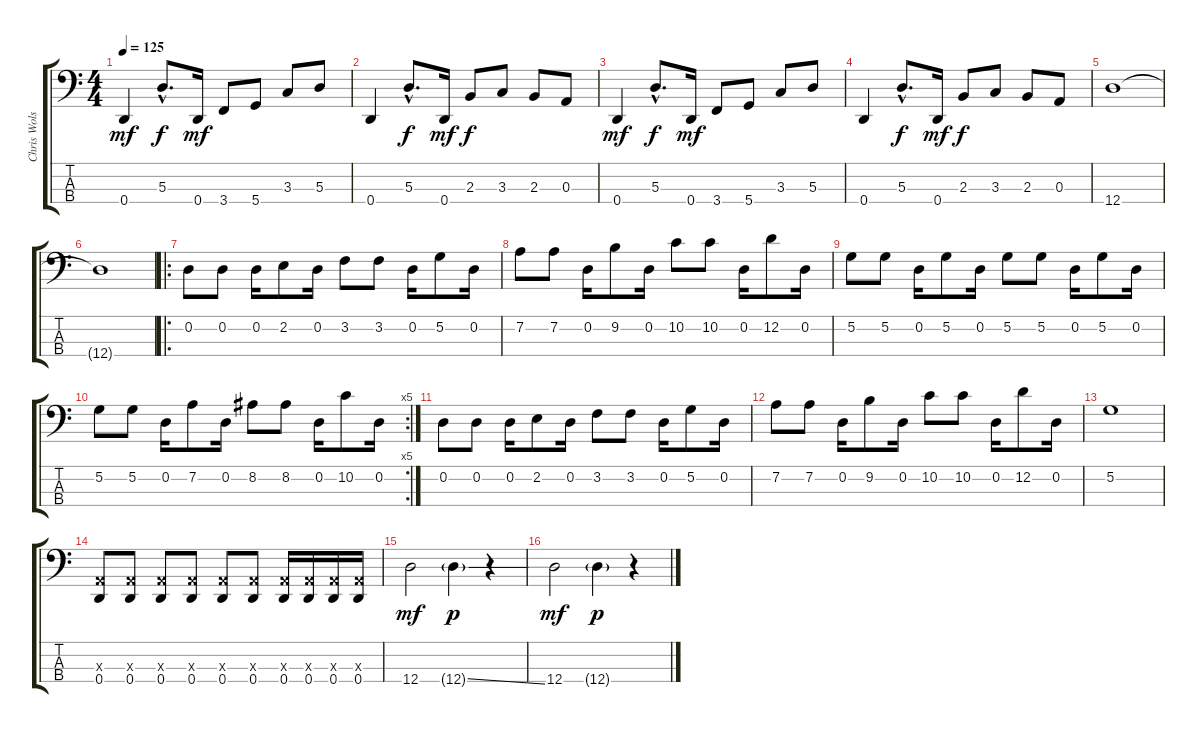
\track ("Chris Wolstenholme" "Chris Wols") {instrument electricbassfinger}
\staff {score tabs}
\tuning (G2 D2 A1 D1) {hide}
\ts (4 4)
\tempo 125
\clef f4
\ks c
0.4.4{dy mf} 5.3{hac}.8{d dy f} 0.4.16{dy mf} 3.4.8 5.4.8 3.3.8 5.3.8 |
0.4.4 5.3{hac}.8{d dy f} 0.4.16{dy mf} 2.3.8{dy f} 3.3.8 2.3.8 0.3.8 |
0.4.4{dy mf} 5.3{hac}.8{d dy f} 0.4.16{dy mf} 3.4.8 5.4.8 3.3.8 5.3.8 |
0.4.4 5.3{hac}.8{d dy f} 0.4.16{dy mf} 2.3.8{dy f} 3.3.8 2.3.8 0.3.8 |
12.4.1 |
12.4{t}.1 |
\ro
0.2.8 0.2.8 0.2.16 2.2.8 0.2.16 3.2.8 3.2.8 0.2.16 5.2.8 0.2.16 |
7.2.8 7.2.8 0.2.16 9.2.8 0.2.16 10.2.8 10.2.8 0.2.16 12.2.8 0.2.16 |
5.2.8 5.2.8 0.2.16 5.2.8 0.2.16 5.2.8 5.2.8 0.2.16 5.2.8 0.2.16 |
\rc 5
5.2.8 5.2.8 0.2.16 7.2.8 0.2.16 8.2.8 8.2.8 0.2.16 10.2.8 0.2.16 |
0.2.8 0.2.8 0.2.16 2.2.8 0.2.16 3.2.8 3.2.8 0.2.16 5.2.8 0.2.16 |
7.2.8 7.2.8 0.2.16 9.2.8 0.2.16 10.2.8 10.2.8 0.2.16 12.2.8 0.2.16 |
5.2.1 |
(0.3{x} 0.4).8 (0.3{x} 0.4).8 (0.3{x} 0.4).8 (0.3{x} 0.4).8 (0.3{x} 0.4).8 (0.3{x} 0.4).8 (0.3{x} 0.4).16 (0.3{x} 0.4).16 (0.3{x} 0.4).16 (0.3{x} 0.4).16 |
12.4.2{dy mf} 12.4{ss g}.4{dy p} r.4 |
12.4.2{dy mf} 12.4{ss g}.4{dy p} r.4
